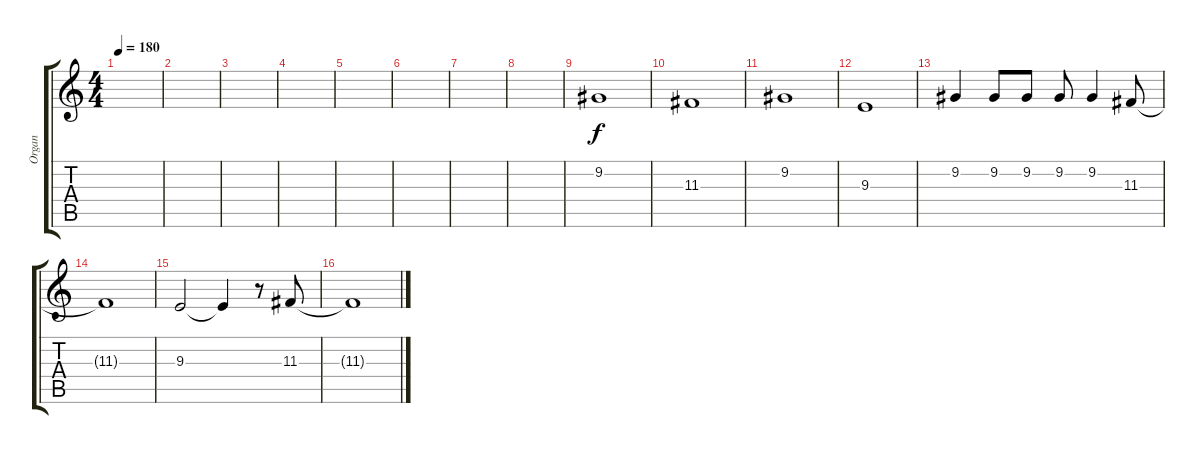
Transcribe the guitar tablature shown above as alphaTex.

\track ("Organ" "Organ") {instrument drawbarorgan}
\staff {score tabs}
\tuning (E4 B3 G3 D3 A2 E2) {hide}
\ts (4 4)
\tempo 180
\clef g2
\ks c
|
|
|
|
|
|
|
|
9.2.1 |
11.3.1 |
9.2.1 |
9.3.1 |
9.2.4 9.2.8 9.2.8 9.2.8 9.2.4 11.3.8 |
11.3{t}.1 |
9.3.2 9.3{t}.4 r.8 11.3.8 |
11.3{t}.1
